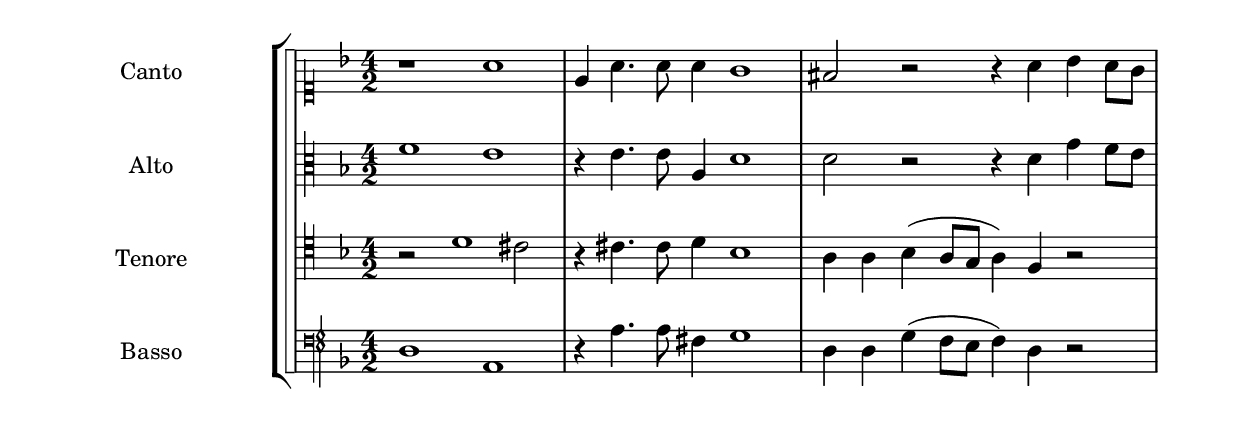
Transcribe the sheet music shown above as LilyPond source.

\version "2.16.0"
\include "english.ly"

\include "../../include/macros.ly" 

% Canto: checked against source
cantoIII = \relative c'' {
    \fourTwoCommonTime
    \clef "petrucci-c1"
    \key f \major

    r1 a1 | e4 a4. a8 a4 g1 | fs2 r2 r4 a bf( a8[ g]) | 
}

% alto: Checked against source
altoIII = \relative c' {
    \fourTwoCommonTime
    \clef "petrucci-c3"
    \key f \major

    f1 e | r4 e4. e8 a,4 d1 | d2 r2 r4 d g4( f8[ e]) | 
}

% tenore: checked against source
tenoreIII = \relative c' {
    \clef "petrucci-c4"
    \fourTwoCommonTime
    \key f \major

    r2 d1 cs2 | r4 cs4. cs8 d4 bf1 | a4 a bf( a8[ g] a4) f r2 |

}

% basso: checked against score
bassoIII = \relative c {
    \fourTwoCommonTime
    \clef "petrucci-f4"
    \key f \major

    d1 a | r4 a'4. a8 fs4 g1 | d4 d g( f8[ e] f4) d r2 | 
}


    
\layout {
    ragged-bottom = ##t
    \context {
    }
    indent = 4\cm
    incipit-width = 2\cm
}
   \score {
        \new StaffGroup \with {
          systemStartDelimiter = #'SystemStartSquare
        } <<
            \new ChoirStaff = choirStaff <<
                \new Voice << 
                    \override Slur #'transparent = ##t 
                    \set Staff.instrumentName = #"Canto"
                    \cantoIII 
                >>
                \new Voice << 
                    \override Slur #'transparent = ##t 
                    \set Staff.instrumentName = #"Alto"
                    \altoIII 
                >>
                \new Voice << 
                    \set Staff.instrumentName = #"Tenore"
                    \tenoreIII 
                >>
                \new Voice << 
                    \set Staff.instrumentName = #"Basso"
                    \bassoIII 
                >>
            >>
        >>
}



